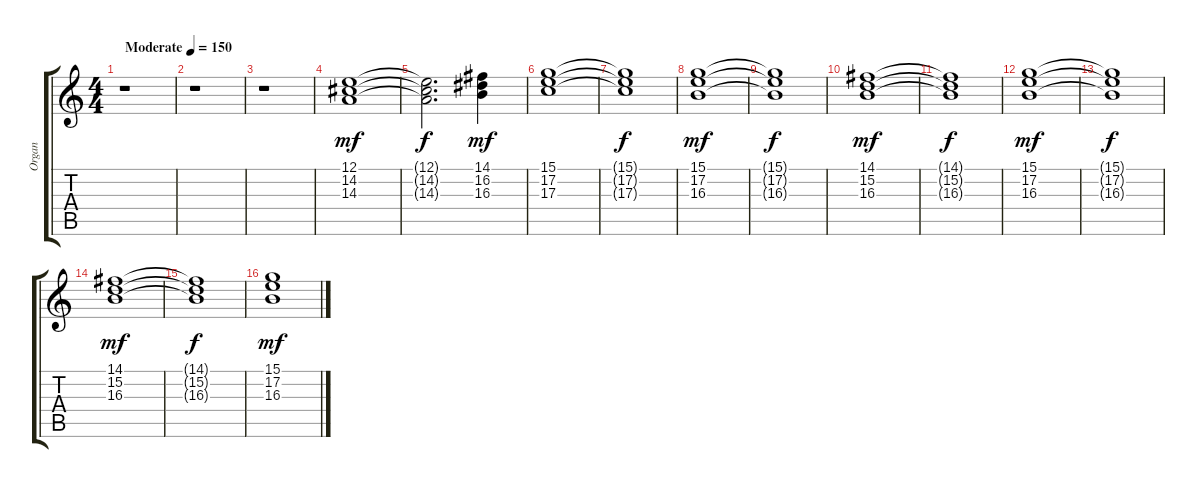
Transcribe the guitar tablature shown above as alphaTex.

\track ("Organ" "Organ") {instrument rockorgan}
\staff {score tabs}
\tuning (E4 B3 G3 D3 A2 E2) {hide}
\ts (4 4)
\tempo (150 "Moderate")
\clef g2
\ks c
r.1{dy mf instrument rockorgan} |
r.1 |
r.1 |
(12.1 14.2 14.3).1 |
(12.1{t} 14.2{t} 14.3{t}).2{d dy f} (14.1 16.2 16.3).4{dy mf} |
(15.1 17.2 17.3).1 |
(15.1{t} 17.2{t} 17.3{t}).1{dy f} |
(15.1 17.2 16.3).1{dy mf} |
(15.1{t} 17.2{t} 16.3{t}).1{dy f} |
(14.1 15.2 16.3).1{dy mf} |
(14.1{t} 15.2{t} 16.3{t}).1{dy f} |
(15.1 17.2 16.3).1{dy mf} |
(15.1{t} 17.2{t} 16.3{t}).1{dy f} |
(14.1 15.2 16.3).1{dy mf} |
(14.1{t} 15.2{t} 16.3{t}).1{dy f} |
(15.1 17.2 16.3).1{dy mf}
